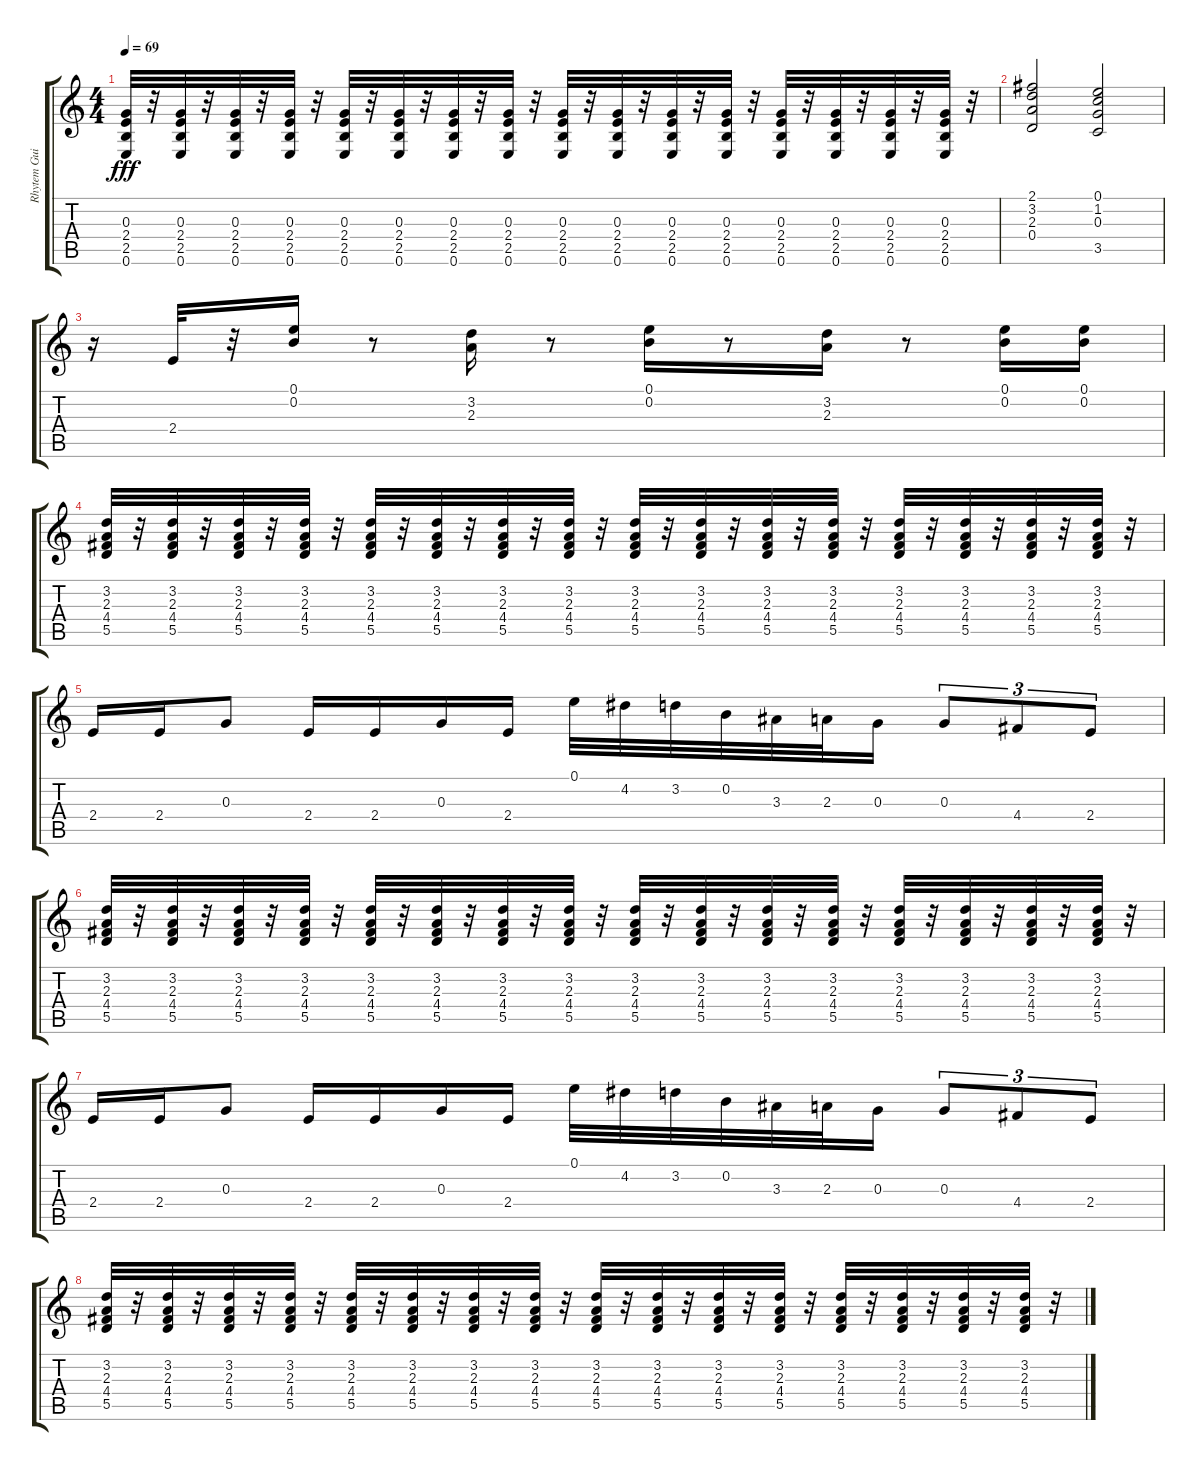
\track ("Rhytem Guitar" "Rhytem Gui") {instrument overdrivenguitar}
\staff {score tabs}
\tuning (E4 B3 G3 D3 A2 E2) {hide}
\ts (4 4)
\tempo 69
\clef g2
\ks c
(0.3 2.4 2.5 0.6).32{dy fff} r.32 (0.3 2.4 2.5 0.6).32 r.32 (0.3 2.4 2.5 0.6).32 r.32 (0.3 2.4 2.5 0.6).32 r.32 (0.3 2.4 2.5 0.6).32 r.32 (0.3 2.4 2.5 0.6).32 r.32 (0.3 2.4 2.5 0.6).32 r.32 (0.3 2.4 2.5 0.6).32 r.32 (0.3 2.4 2.5 0.6).32 r.32 (0.3 2.4 2.5 0.6).32 r.32 (0.3 2.4 2.5 0.6).32 r.32 (0.3 2.4 2.5 0.6).32 r.32 (0.3 2.4 2.5 0.6).32 r.32 (0.3 2.4 2.5 0.6).32 r.32 (0.3 2.4 2.5 0.6).32 r.32 (0.3 2.4 2.5 0.6).32 r.32 |
(2.1 3.2 2.3 0.4).2 (0.1 1.2 0.3 3.5).2 |
r.16 2.4.32 r.32 (0.1 0.2).16 r.8 (3.2 2.3).16 r.8 (0.1 0.2).16 r.8 (3.2 2.3).16 r.8 (0.1 0.2).16 (0.1 0.2).16 |
(3.2 2.3 4.4 5.5).32 r.32 (3.2 2.3 4.4 5.5).32 r.32 (3.2 2.3 4.4 5.5).32 r.32 (3.2 2.3 4.4 5.5).32 r.32 (3.2 2.3 4.4 5.5).32 r.32 (3.2 2.3 4.4 5.5).32 r.32 (3.2 2.3 4.4 5.5).32 r.32 (3.2 2.3 4.4 5.5).32 r.32 (3.2 2.3 4.4 5.5).32 r.32 (3.2 2.3 4.4 5.5).32 r.32 (3.2 2.3 4.4 5.5).32 r.32 (3.2 2.3 4.4 5.5).32 r.32 (3.2 2.3 4.4 5.5).32 r.32 (3.2 2.3 4.4 5.5).32 r.32 (3.2 2.3 4.4 5.5).32 r.32 (3.2 2.3 4.4 5.5).32 r.32 |
2.4.16 2.4.16 0.3.8 2.4.16 2.4.16 0.3.16 2.4.16 0.1.32 4.2.32 3.2.32 0.2.32 3.3.32 2.3.32 0.3.16 0.3.8{tu (3 2)} 4.4.8{tu (3 2)} 2.4.8{tu (3 2)} |
(3.2 2.3 4.4 5.5).32 r.32 (3.2 2.3 4.4 5.5).32 r.32 (3.2 2.3 4.4 5.5).32 r.32 (3.2 2.3 4.4 5.5).32 r.32 (3.2 2.3 4.4 5.5).32 r.32 (3.2 2.3 4.4 5.5).32 r.32 (3.2 2.3 4.4 5.5).32 r.32 (3.2 2.3 4.4 5.5).32 r.32 (3.2 2.3 4.4 5.5).32 r.32 (3.2 2.3 4.4 5.5).32 r.32 (3.2 2.3 4.4 5.5).32 r.32 (3.2 2.3 4.4 5.5).32 r.32 (3.2 2.3 4.4 5.5).32 r.32 (3.2 2.3 4.4 5.5).32 r.32 (3.2 2.3 4.4 5.5).32 r.32 (3.2 2.3 4.4 5.5).32 r.32 |
2.4.16 2.4.16 0.3.8 2.4.16 2.4.16 0.3.16 2.4.16 0.1.32 4.2.32 3.2.32 0.2.32 3.3.32 2.3.32 0.3.16 0.3.8{tu (3 2)} 4.4.8{tu (3 2)} 2.4.8{tu (3 2)} |
(3.2 2.3 4.4 5.5).32 r.32 (3.2 2.3 4.4 5.5).32 r.32 (3.2 2.3 4.4 5.5).32 r.32 (3.2 2.3 4.4 5.5).32 r.32 (3.2 2.3 4.4 5.5).32 r.32 (3.2 2.3 4.4 5.5).32 r.32 (3.2 2.3 4.4 5.5).32 r.32 (3.2 2.3 4.4 5.5).32 r.32 (3.2 2.3 4.4 5.5).32 r.32 (3.2 2.3 4.4 5.5).32 r.32 (3.2 2.3 4.4 5.5).32 r.32 (3.2 2.3 4.4 5.5).32 r.32 (3.2 2.3 4.4 5.5).32 r.32 (3.2 2.3 4.4 5.5).32 r.32 (3.2 2.3 4.4 5.5).32 r.32 (3.2 2.3 4.4 5.5).32 r.32
